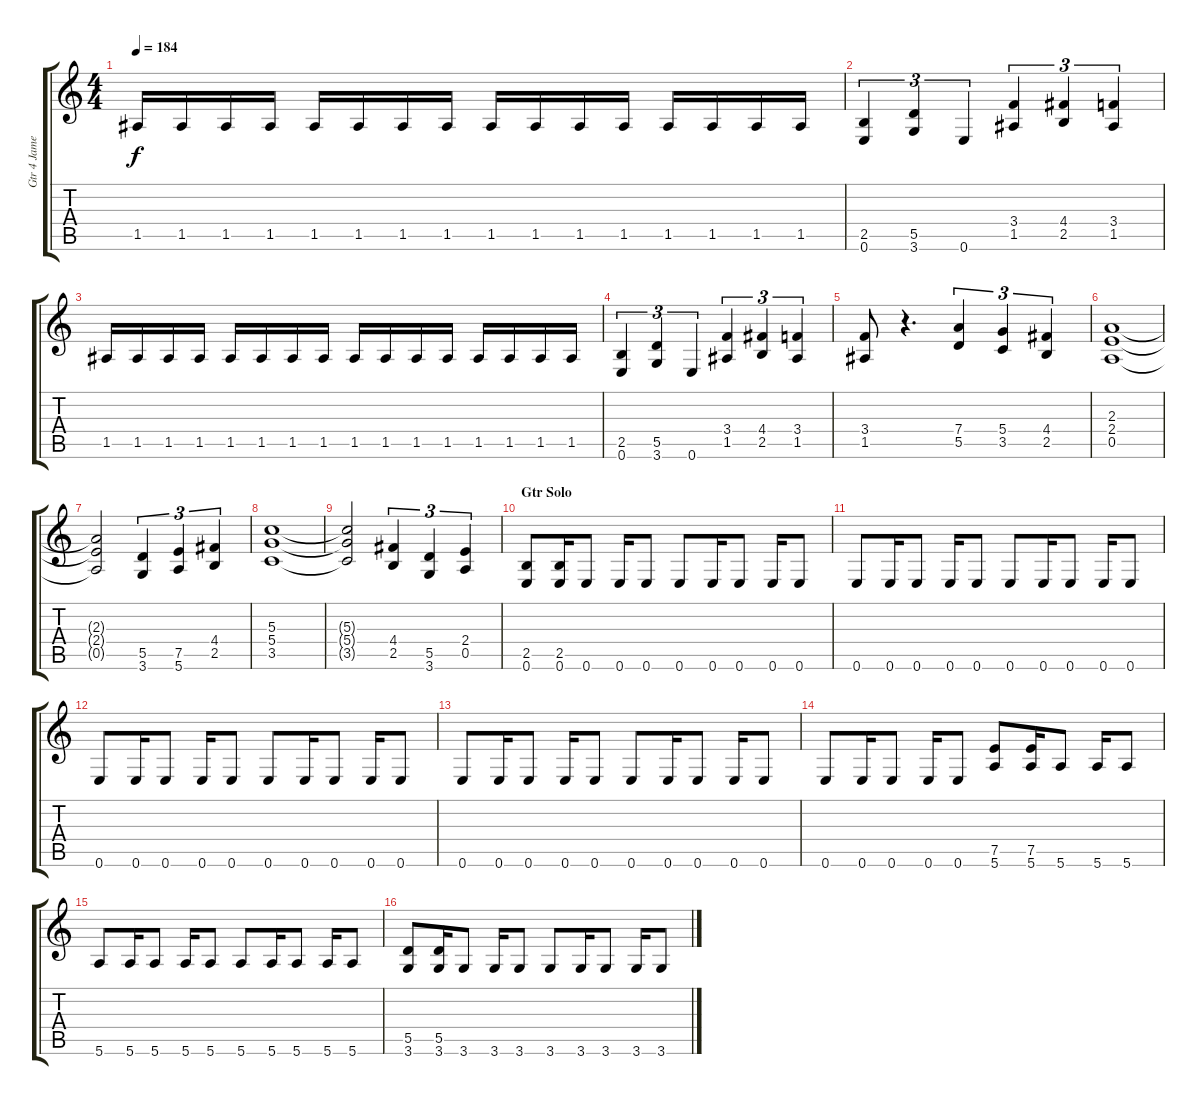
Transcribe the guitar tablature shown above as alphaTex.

\track ("Gtr 4 James" "Gtr 4 Jame") {instrument overdrivenguitar}
\staff {score tabs}
\tuning (E4 B3 G3 D3 A2 E2) {hide}
\ts (4 4)
\tempo 184
\clef g2
\ks c
1.5.16{dy f} 1.5.16 1.5.16 1.5.16 1.5.16 1.5.16 1.5.16 1.5.16 1.5.16 1.5.16 1.5.16 1.5.16 1.5.16 1.5.16 1.5.16 1.5.16 |
(2.5 0.6).4{tu (3 2)} (5.5 3.6).4{tu (3 2)} 0.6.4{tu (3 2)} (3.4 1.5).4{tu (3 2)} (4.4 2.5).4{tu (3 2)} (3.4 1.5).4{tu (3 2)} |
1.5.16 1.5.16 1.5.16 1.5.16 1.5.16 1.5.16 1.5.16 1.5.16 1.5.16 1.5.16 1.5.16 1.5.16 1.5.16 1.5.16 1.5.16 1.5.16 |
(2.5 0.6).4{tu (3 2)} (5.5 3.6).4{tu (3 2)} 0.6.4{tu (3 2)} (3.4 1.5).4{tu (3 2)} (4.4 2.5).4{tu (3 2)} (3.4 1.5).4{tu (3 2)} |
(3.4 1.5).8 r.4{d} (7.4 5.5).4{tu (3 2)} (5.4 3.5).4{tu (3 2)} (4.4 2.5).4{tu (3 2)} |
(2.3 2.4 0.5).1 |
(2.3{t} 2.4{t} 0.5{t}).2 (5.5 3.6).4{tu (3 2)} (7.5 5.6).4{tu (3 2)} (4.4 2.5).4{tu (3 2)} |
(5.3 5.4 3.5).1 |
(5.3{t} 5.4{t} 3.5{t}).2 (4.4 2.5).4{tu (3 2)} (5.5 3.6).4{tu (3 2)} (2.4 0.5).4{tu (3 2)} |
\section ("" "Gtr Solo")
(2.5 0.6).8{volume 11} (2.5 0.6).16 0.6.8 0.6.16 0.6.8 0.6.8 0.6.16 0.6.8 0.6.16 0.6.8 |
0.6.8 0.6.16 0.6.8 0.6.16 0.6.8 0.6.8 0.6.16 0.6.8 0.6.16 0.6.8 |
0.6.8 0.6.16 0.6.8 0.6.16 0.6.8 0.6.8 0.6.16 0.6.8 0.6.16 0.6.8 |
0.6.8 0.6.16 0.6.8 0.6.16 0.6.8 0.6.8 0.6.16 0.6.8 0.6.16 0.6.8 |
0.6.8 0.6.16 0.6.8 0.6.16 0.6.8 (7.5 5.6).8 (7.5 5.6).16 5.6.8 5.6.16 5.6.8 |
5.6.8 5.6.16 5.6.8 5.6.16 5.6.8 5.6.8 5.6.16 5.6.8 5.6.16 5.6.8 |
(5.5 3.6).8 (5.5 3.6).16 3.6.8 3.6.16 3.6.8 3.6.8 3.6.16 3.6.8 3.6.16 3.6.8
